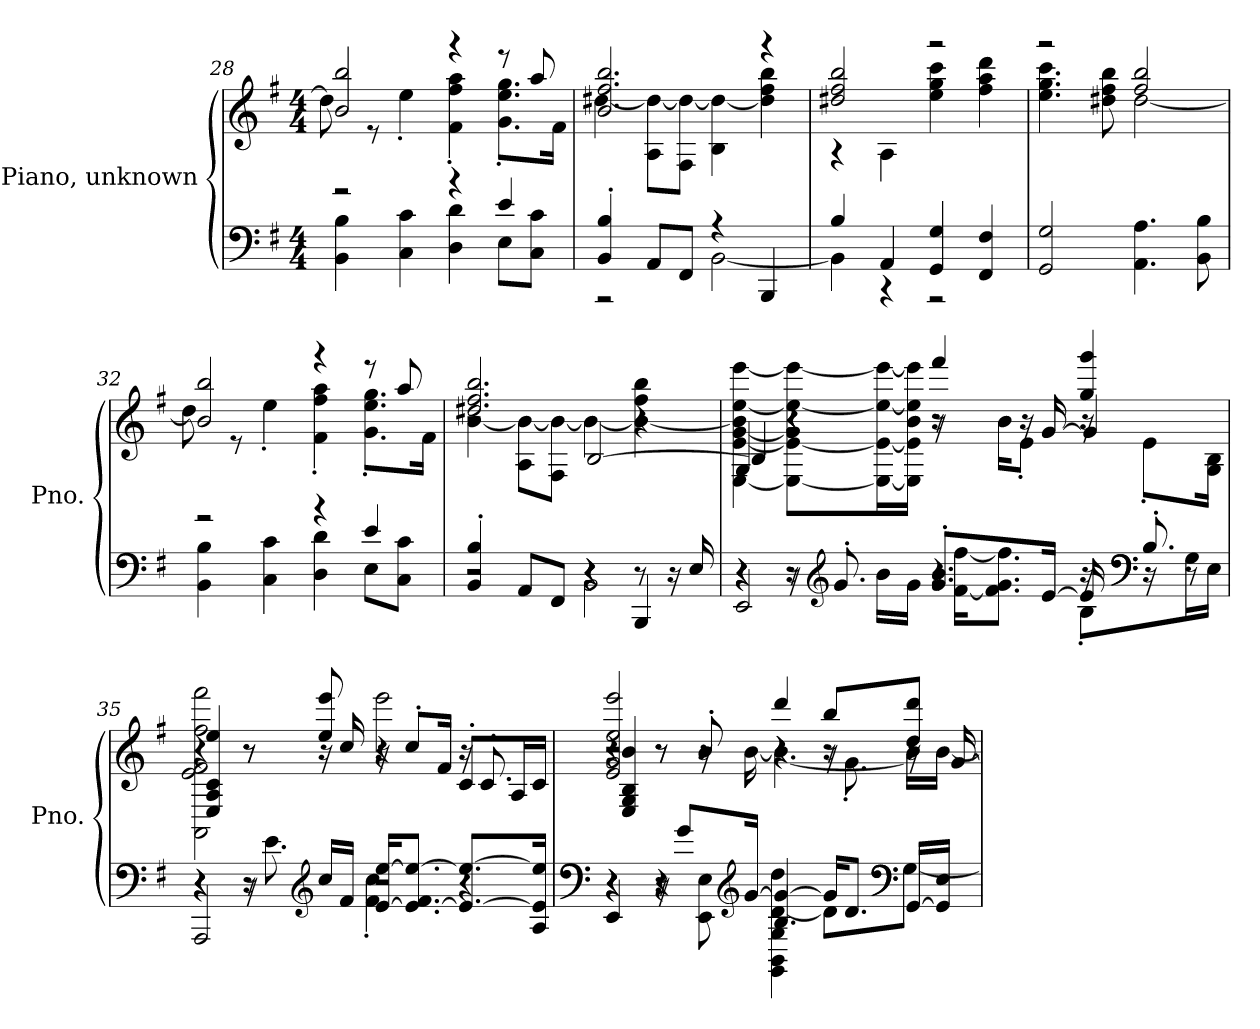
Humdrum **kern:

**kern	**kern
*part1	*part1
*staff2	*staff1
*I"Piano, unknown	*
*I'Pno.	*
*clefF4	*clefG2
*k[f#]	*k[f#]
*M4/4	*M4/4
=28	=28
*^	*^
2r	4BB\ 4B\	2b/ 2bb/	8dd#\]
.	.	.	8r
.	4C\ 4c\	.	4ee'\
4r	4D\ 4d\	4r	4f#\' 4ff#\' 4aa\'
4e/	8E\L	8r	8.g\' 8.ee\' 8.gg\'L
.	8C\ 8c\J	8aa/	.
.	.	.	16f#\Jk
=29	=29	=29	=29
4BB/' 4B/'	2r	2.b/ 2.ff#/ 2.bb/	[4dd#X\
8AA/L	.	.	8A\ 8dd#\_L
8FF#/J	.	.	8F#\ 8dd#\_J
4r	[2BB\	.	4B\ 4dd#\_
4BBB/	.	4r	4dd#\] 4ff#\ 4bb\
!!LO:LB:g=z	!!
=30	=30	=30	=30
4B/	4BB\]	2dd#X/ 2ff#/ 2bb/	4r
4AA/	4r	.	4A\
4GG/ 4G/	2r	2r	4ee\ 4gg\ 4ccc\
4FF#/ 4F#/	.	.	4ff#\ 4aa\ 4ddd\
*v	*v	*	*
=31	=31	=31
2GG/ 2G/	2r	4.ee\ 4.gg\ 4.ccc\
.	.	8dd#X\ 8ff#\ 8bb\
4.AA\ 4.A\	2ff#/ 2bb/	[2dd#\
8BB\ 8B\	.	.
=32	=32	=32
*^	*	*
2r	4BB\ 4B\	2b/ 2bb/	8dd#\]
.	.	.	8r
.	4C\ 4c\	.	4ee'\
4r	4D\ 4d\	4r	4f#\' 4ff#\' 4aa\'
4e/	8E\L	8r	8.g\' 8.ee\' 8.gg\'L
.	8C\ 8c\J	8aa/	.
.	.	.	16f#\Jk
=33	=33	=33	=33
*	*^	*	*^
4BB/' 4B/'	2r	2r	2.dd#X/ 2.ff#/ 2.bb/	[4b\	2r
8AA/L	.	.	.	8A\ 8b\_L	.
8FF#/J	.	.	.	8F#\ 8b\_J	.
4r	2BB\	4r	.	4b\_	[2B/
8r	.	4BBB/	4r	4b\_ 4ff#\ 4bb\	.
16r	.	.	.	.	.
16E/	.	.	.	.	.
!!LO:LB:g=z	!!	!!
=34	=34	=34	=34	=34	=34
4r	4r	2EE/	4G/	[4E\ [4e\ [4g\ 4b\] [4ee\ [4eee\	4B/]
16r	8r	.	4r	8E\_ 8e\_ 8g\] 8ee\_ 8eee\_L	4r
*clefG2	*	*	*	*	*
8.g'/	.	.	.	.	.
.	16b\LL	.	.	16E\_ 16e\_ 16ee\_ 16eee\_L	.
.	16g\JJ	.	.	16E\] 16e\] 16b\ 16ee\] 16eee\]JJ	.
8.g/' 8.b/'L	[16f#\ [16ff#\KL	4r	4fff#/	16r	8r
.	8.f#\] 8.g\ 8.ff#\]J	.	.	16b\KL	.
.	.	.	.	8e'\J	16r
[16e/Jk	.	.	.	.	[16g/
16e/]	8B'\L	16r	4gg/ 4ggg/	16r	4g/]
*clefF4	*	*	*	*	*
16r	.	8.B'/	.	8e'\L	.
8r	16G\L	.	.	.	.
.	16E\JJ	.	.	16G\ 16B\Jk	.
=35	=35	=35	=35	=35	=35
4r	4r	2AAA/	4r	2AA\ 2e\ 2f#\ 2ff#\ 2fff#\	4E/ 4A/ 4c/ 4ee/
8r	16r	.	8r	.	8r
.	8.e\	.	.	.	.
*clefG2	*	*	*	*	*
16cc/LL	.	.	8ee/ 8eee/	.	16r
16f#/JJ	.	.	.	.	16cc/
[16e/ [16ee/KL	4f#\' 4cc\'	2r	4r	2eee\	16r
8.e/_ 8.f#/ 8.ee/_J	.	.	.	.	8cc'/L
.	.	.	.	.	16f#/Jk
8.e/_ 8.ee/_L	4r	.	16r	.	8c'/L
.	.	.	8.c'/	.	.
.	.	.	.	.	16A/L
16A/ 16e/] 16ee/]Jk	.	.	.	.	16c/JJ
*	*	*	*v	*v	*v
!!LO:LB:g=z
=36	=36	=36	=36
*clefF4	*	*	*
*	*	*	*^
*	*	*	*	*^
*	*	*	*	*	*^
4EE/	4r	4r	2e/ 2g/ 2ee/ 2eee/	4r	4E/ 4G/ 4B/ 4b/	2r
4r	8r	16r	.	8r	8r	.
.	.	8g/L	.	.	.	.
.	8EE\ 8E\	.	.	16r	8b'/	.
*clefG2	*	*	*	*	*	*
.	.	[16g/Jk	.	[16b\	.	.
4.B/	4GG\ 4BB\ 4G\ [4d\ 4dd\	4g/_	4r	4.b\_	4ddd/	4r
.	8d\L]	16g/KL]	8bb/L	.	8r	16r
.	.	8.d/J	.	.	.	8.g'\
*clefF4	*	*	*	*	*	*
[16GG/LL	[8G\J	.	8dd/ 8ddd/J	16b\LL]	16r	.
16GG/] 16E/JJ	.	.	.	[16b\JJ	[16g/	.
*v	*v	*v	*	*	*	*
*	*v	*v	*v	*v
=	=
*-	*-
